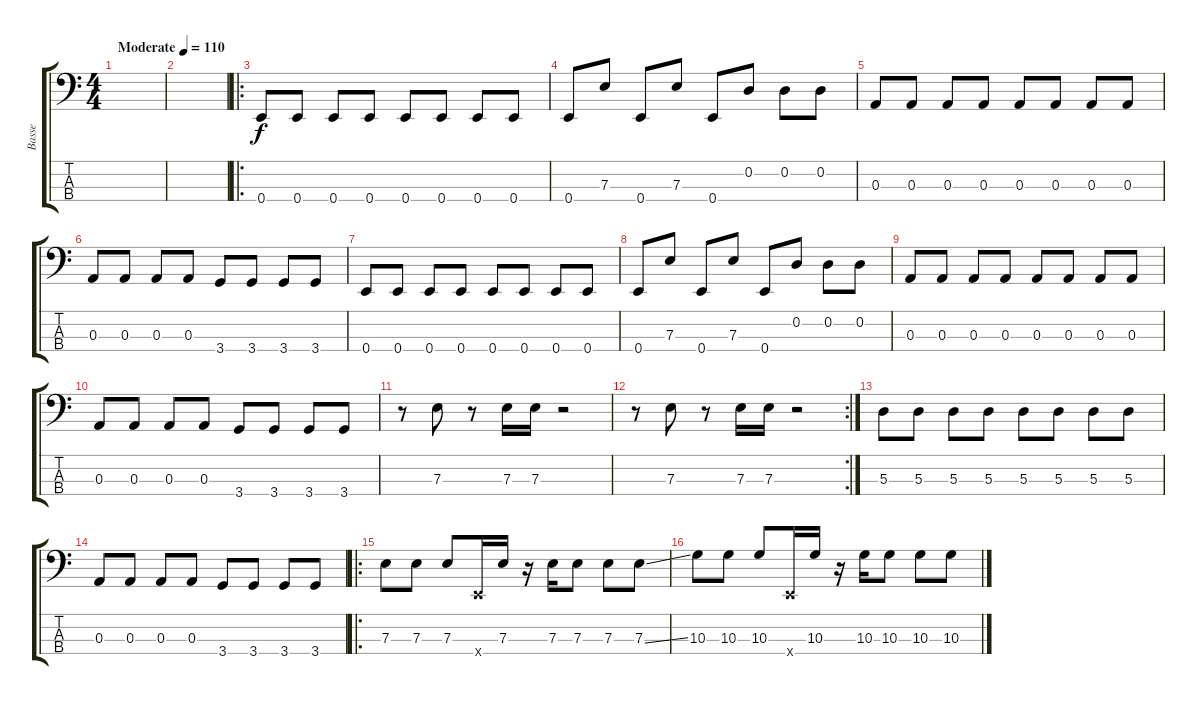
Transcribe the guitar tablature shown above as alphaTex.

\track ("Basse" "Basse") {instrument electricbasspick}
\staff {score tabs}
\tuning (G2 D2 A1 E1) {hide}
\ts (4 4)
\tempo (110 "Moderate")
\clef f4
\ks c
|
|
\ro
0.4.8 0.4.8 0.4.8 0.4.8 0.4.8 0.4.8 0.4.8 0.4.8 |
0.4.8 7.3.8 0.4.8 7.3.8 0.4.8 0.2.8 0.2.8 0.2.8 |
0.3.8 0.3.8 0.3.8 0.3.8 0.3.8 0.3.8 0.3.8 0.3.8 |
0.3.8 0.3.8 0.3.8 0.3.8 3.4.8 3.4.8 3.4.8 3.4.8 |
0.4.8 0.4.8 0.4.8 0.4.8 0.4.8 0.4.8 0.4.8 0.4.8 |
0.4.8 7.3.8 0.4.8 7.3.8 0.4.8 0.2.8 0.2.8 0.2.8 |
0.3.8 0.3.8 0.3.8 0.3.8 0.3.8 0.3.8 0.3.8 0.3.8 |
0.3.8 0.3.8 0.3.8 0.3.8 3.4.8 3.4.8 3.4.8 3.4.8 |
r.8 7.3.8 r.8 7.3.16 7.3.16 r.2 |
\rc 2
r.8 7.3.8 r.8 7.3.16 7.3.16 r.2 |
5.3.8 5.3.8 5.3.8 5.3.8 5.3.8 5.3.8 5.3.8 5.3.8 |
0.3.8 0.3.8 0.3.8 0.3.8 3.4.8 3.4.8 3.4.8 3.4.8 |
\ro
7.3.8 7.3.8 7.3.8 0.4{x}.16 7.3.16 r.16 7.3.16 7.3.8 7.3.8 7.3{ss}.8 |
10.3.8 10.3.8 10.3.8 0.4{x}.16 10.3.16 r.16 10.3.16 10.3.8 10.3.8 10.3.8
